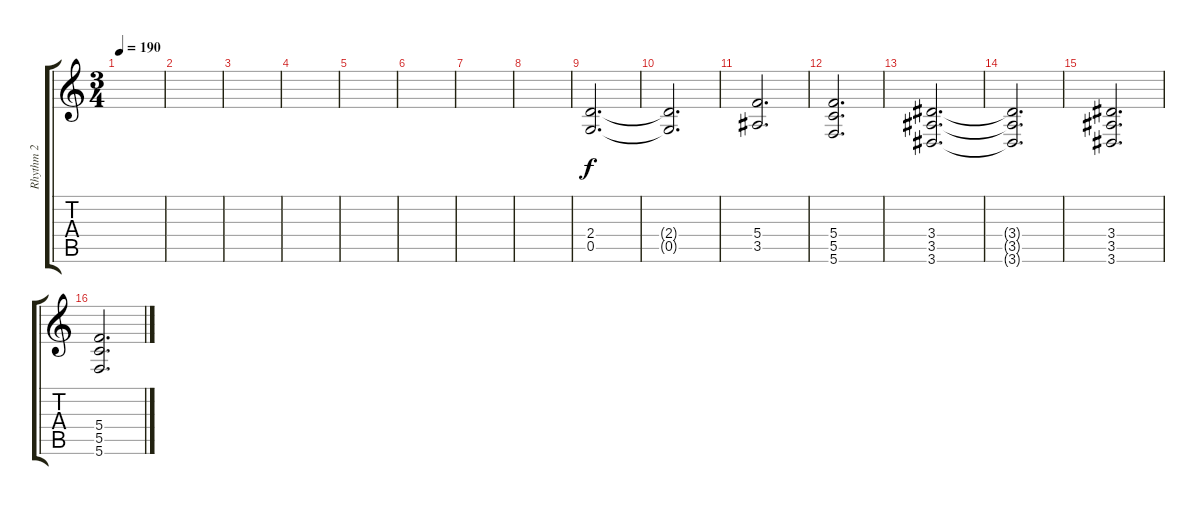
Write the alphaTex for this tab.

\track ("Rhythm 2" "Rhythm 2") {instrument distortionguitar}
\staff {score tabs}
\tuning (D4 A3 F3 C3 G2 C2) {hide}
\ts (3 4)
\tempo 190
\clef g2
\ks c
|
|
|
|
|
|
|
|
(2.4 0.5).2{d} |
(2.4{t} 0.5{t}).2{d} |
(5.4 3.5).2{d} |
(5.4 5.5 5.6).2{d} |
(3.4 3.5 3.6).2{d} |
(3.4{t} 3.5{t} 3.6{t}).2{d} |
(3.4 3.5 3.6).2{d} |
(5.4 5.5 5.6).2{d}
